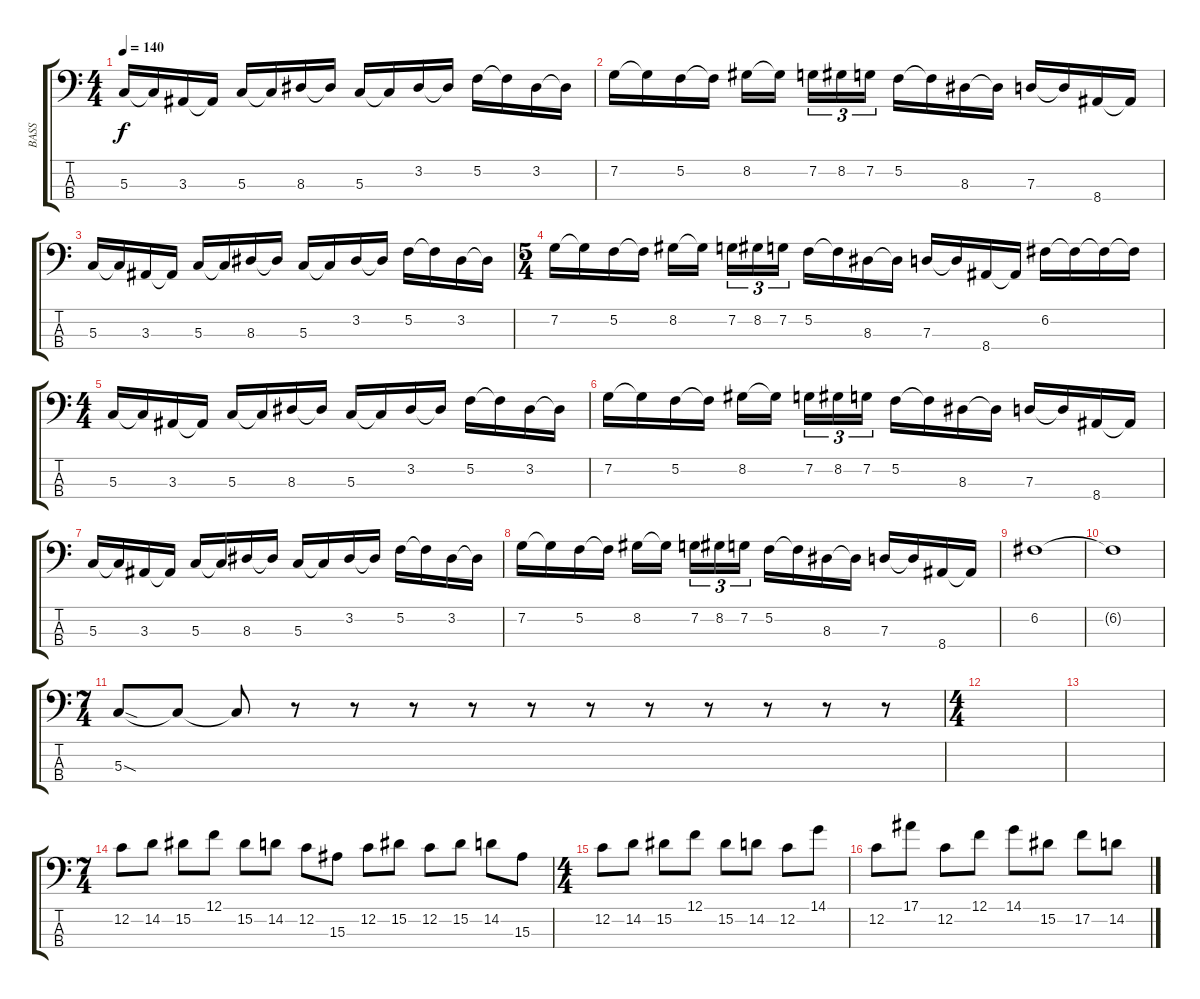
\track ("BASS" "BASS") {instrument electricbassfinger}
\staff {score tabs}
\tuning (F2 C2 G1 D1) {hide}
\ts (4 4)
\tempo 140
\clef f4
\ks c
5.3.16{dy f} 5.3{t}.16 3.3.16 3.3{t}.16 5.3.16 5.3{t}.16 8.3.16 8.3{t}.16 5.3.16 5.3{t}.16 3.2.16 3.2{t}.16 5.2.16 5.2{t}.16 3.2.16 3.2{t}.16 |
7.2.16 7.2{t}.16 5.2.16 5.2{t}.16 8.2.16 8.2{t}.16 7.2.16{tu (3 2)} 8.2.16{tu (3 2)} 7.2.16{tu (3 2)} 5.2.16 5.2{t}.16 8.3.16 8.3{t}.16 7.3.16 7.3{t}.16 8.4.16 8.4{t}.16 |
5.3.16 5.3{t}.16 3.3.16 3.3{t}.16 5.3.16 5.3{t}.16 8.3.16 8.3{t}.16 5.3.16 5.3{t}.16 3.2.16 3.2{t}.16 5.2.16 5.2{t}.16 3.2.16 3.2{t}.16 |
\ts (5 4)
7.2.16 7.2{t}.16 5.2.16 5.2{t}.16 8.2.16 8.2{t}.16 7.2.16{tu (3 2)} 8.2.16{tu (3 2)} 7.2.16{tu (3 2)} 5.2.16 5.2{t}.16 8.3.16 8.3{t}.16 7.3.16 7.3{t}.16 8.4.16 8.4{t}.16 6.2.16 6.2{t}.16 6.2{t}.16 6.2{t}.16 |
\ts (4 4)
5.3.16 5.3{t}.16 3.3.16 3.3{t}.16 5.3.16 5.3{t}.16 8.3.16 8.3{t}.16 5.3.16 5.3{t}.16 3.2.16 3.2{t}.16 5.2.16 5.2{t}.16 3.2.16 3.2{t}.16 |
7.2.16 7.2{t}.16 5.2.16 5.2{t}.16 8.2.16 8.2{t}.16 7.2.16{tu (3 2)} 8.2.16{tu (3 2)} 7.2.16{tu (3 2)} 5.2.16 5.2{t}.16 8.3.16 8.3{t}.16 7.3.16 7.3{t}.16 8.4.16 8.4{t}.16 |
5.3.16 5.3{t}.16 3.3.16 3.3{t}.16 5.3.16 5.3{t}.16 8.3.16 8.3{t}.16 5.3.16 5.3{t}.16 3.2.16 3.2{t}.16 5.2.16 5.2{t}.16 3.2.16 3.2{t}.16 |
7.2.16 7.2{t}.16 5.2.16 5.2{t}.16 8.2.16 8.2{t}.16 7.2.16{tu (3 2)} 8.2.16{tu (3 2)} 7.2.16{tu (3 2)} 5.2.16 5.2{t}.16 8.3.16 8.3{t}.16 7.3.16 7.3{t}.16 8.4.16 8.4{t}.16 |
6.2.1 |
6.2{t}.1 |
\ts (7 4)
5.3{sod}.8 5.3{t}.8 5.3{t}.8 r.8 r.8 r.8 r.8 r.8 r.8 r.8 r.8 r.8 r.8 r.8 |
\ts (4 4)
|
|
\ts (7 4)
12.2.8 14.2.8 15.2.8 12.1.8 15.2.8 14.2.8 12.2.8 15.3.8 12.2.8 15.2.8 12.2.8 15.2.8 14.2.8 15.3.8 |
\ts (4 4)
12.2.8 14.2.8 15.2.8 12.1.8 15.2.8 14.2.8 12.2.8 14.1.8 |
12.2.8 17.1.8 12.2.8 12.1.8 14.1.8 15.2.8 17.2.8 14.2.8
